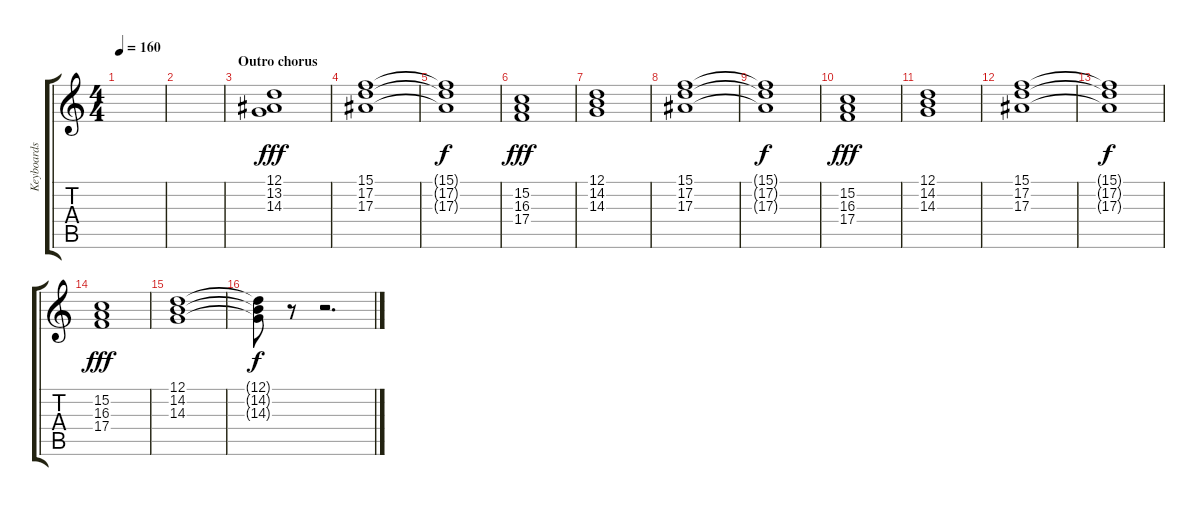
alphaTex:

\track ("Keyboards 4" "Keyboards ") {instrument choiraahs}
\staff {score tabs}
\tuning (D4 A3 F3 C3 G2 D2) {hide}
\ts (4 4)
\tempo 160
\clef g2
\ks c
|
|
\section ("" "Outro chorus")
(12.1 13.2 14.3).1{dy fff} |
(15.1 17.2 17.3).1 |
(15.1{t} 17.2{t} 17.3{t}).1{dy f} |
(15.2 16.3 17.4).1{dy fff} |
(12.1 14.2 14.3).1 |
(15.1 17.2 17.3).1 |
(15.1{t} 17.2{t} 17.3{t}).1{dy f} |
(15.2 16.3 17.4).1{dy fff} |
(12.1 14.2 14.3).1 |
(15.1 17.2 17.3).1 |
(15.1{t} 17.2{t} 17.3{t}).1{dy f} |
(15.2 16.3 17.4).1{dy fff} |
(12.1 14.2 14.3).1 |
(12.1{t} 14.2{t} 14.3{t}).8{dy f} r.8 r.2{d}
